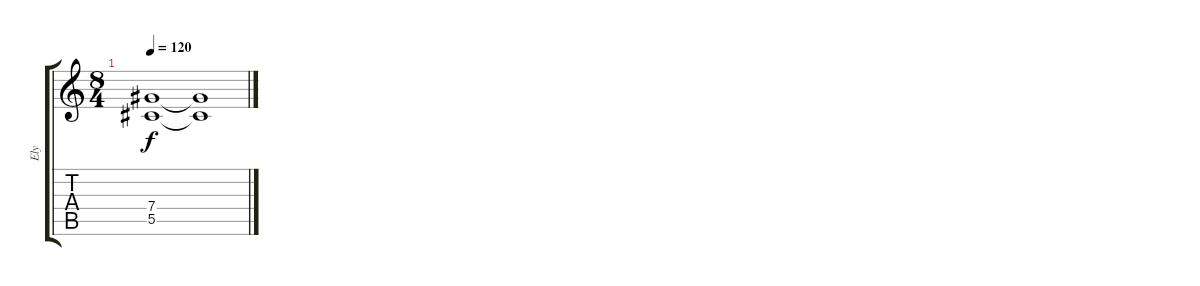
\track ("Ely" "Ely") {instrument electricguitarclean}
\staff {score tabs}
\tuning (Eb4 Bb3 Gb3 Db3 Ab2 Eb2) {hide}
\ts (8 4)
\tempo 120
\clef g2
\ks c
(7.4 5.5).1{dy f} (7.4{t} 5.5{t}).1
